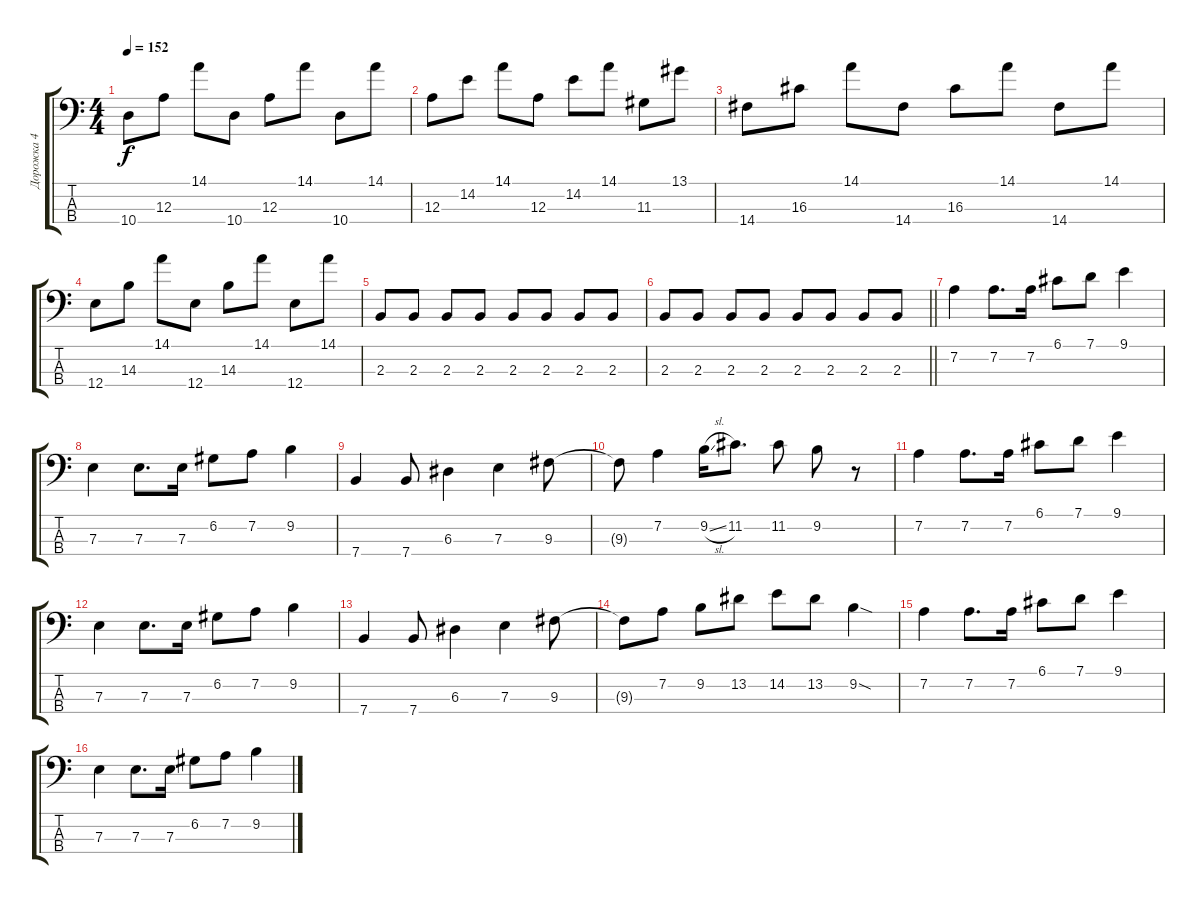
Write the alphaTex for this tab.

\track ("Дорожка 4" "Дорожка 4") {instrument electricbassfinger}
\staff {score tabs}
\tuning (G2 D2 A1 E1) {hide}
\ts (4 4)
\tempo 152
\clef f4
\ks c
10.4.8{dy f} 12.3.8 14.1.8 10.4.8 12.3.8 14.1.8 10.4.8 14.1.8 |
12.3.8 14.2.8 14.1.8 12.3.8 14.2.8 14.1.8 11.3.8 13.1.8 |
14.4.8 16.3.8 14.1.8 14.4.8 16.3.8 14.1.8 14.4.8 14.1.8 |
12.4.8 14.3.8 14.1.8 12.4.8 14.3.8 14.1.8 12.4.8 14.1.8 |
2.3.8 2.3.8 2.3.8 2.3.8 2.3.8 2.3.8 2.3.8 2.3.8 |
\barLineRight lightlight
2.3.8 2.3.8 2.3.8 2.3.8 2.3.8 2.3.8 2.3.8 2.3.8 |
7.2.4 7.2.8{d} 7.2.16 6.1.8 7.1.8 9.1.4 |
7.3.4 7.3.8{d} 7.3.16 6.2.8 7.2.8 9.2.4 |
7.4.4 7.4.8 6.3.4 7.3.4 9.3.8 |
9.3{t}.8 7.2.4 9.2{sl}.16 11.2.8{d} 11.2.8 9.2.8 r.8 |
7.2.4 7.2.8{d} 7.2.16 6.1.8 7.1.8 9.1.4 |
7.3.4 7.3.8{d} 7.3.16 6.2.8 7.2.8 9.2.4 |
7.4.4 7.4.8 6.3.4 7.3.4 9.3.8 |
9.3{t}.8 7.2.8 9.2.8 13.2.8 14.2.8 13.2.8 9.2{sod}.4 |
7.2.4 7.2.8{d} 7.2.16 6.1.8 7.1.8 9.1.4 |
7.3.4 7.3.8{d} 7.3.16 6.2.8 7.2.8 9.2.4
